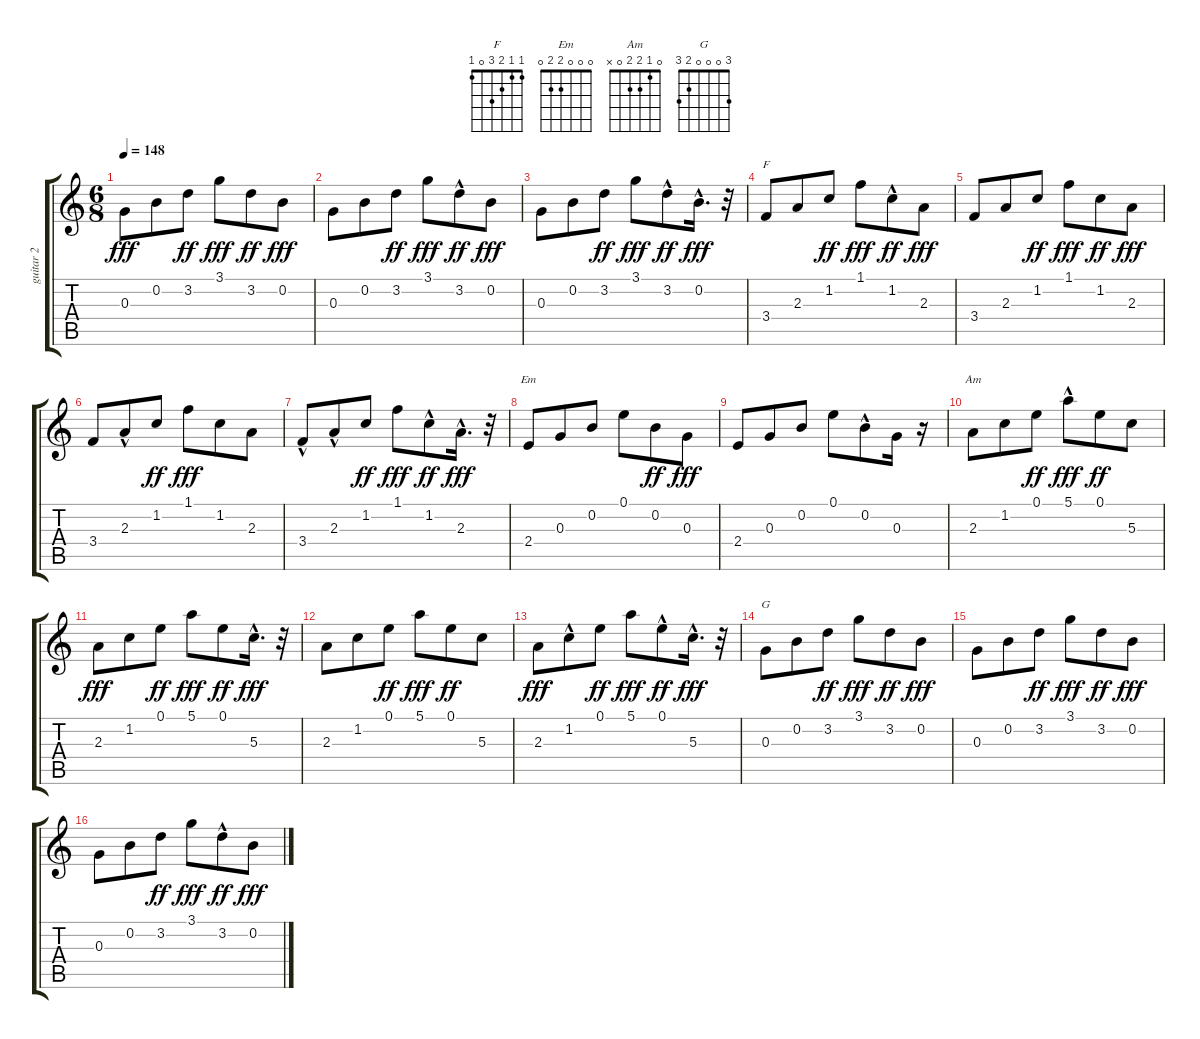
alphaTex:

\track ("guitar 2" "guitar 2") {instrument acousticguitarsteel}
\staff {score tabs}
\tuning (E4 B3 G3 D3 A2 E2) {hide}
\chord ("F" 1 1 2 3 0 1)
\chord ("Em" 0 0 0 2 2 0)
\chord ("Am" 0 1 2 2 0 x)
\chord ("G" 3 0 0 0 2 3)
\ts (6 8)
\tempo 148
\clef g2
\ks c
0.3.8{dy fff} 0.2.8 3.2.8{dy ff} 3.1.8{dy fff} 3.2.8{dy ff} 0.2.8{dy fff} |
0.3.8 0.2.8 3.2.8{dy ff} 3.1.8{dy fff} 3.2{hac}.8{dy ff} 0.2.8{dy fff} |
0.3.8 0.2.8 3.2.8{dy ff} 3.1.8{dy fff} 3.2{hac}.8{dy ff} 0.2{hac}.16{d dy fff} r.32 |
3.4.8{ch "F"} 2.3.8 1.2.8{dy ff} 1.1.8{dy fff} 1.2{hac}.8{dy ff} 2.3.8{dy fff} |
3.4.8 2.3.8 1.2.8{dy ff} 1.1.8{dy fff} 1.2.8{dy ff} 2.3.8{dy fff} |
3.4.8 2.3{hac}.8 1.2.8{dy ff} 1.1.8{dy fff} 1.2.8 2.3.8 |
3.4{hac}.8 2.3{hac}.8 1.2.8{dy ff} 1.1.8{dy fff} 1.2{hac}.8{dy ff} 2.3{hac}.16{d dy fff} r.32 |
2.4.8{ch "Em"} 0.3.8 0.2.8 0.1.8 0.2.8{dy ff} 0.3.8{dy fff} |
2.4.8 0.3.8 0.2.8 0.1.8 0.2{hac}.8 0.3.16 r.16 |
2.3.8{ch "Am"} 1.2.8 0.1.8{dy ff} 5.1{hac}.8{dy fff} 0.1.8{dy ff} 5.3.8 |
2.3.8{dy fff} 1.2.8 0.1.8{dy ff} 5.1.8{dy fff} 0.1.8{dy ff} 5.3{hac}.16{d dy fff} r.32 |
2.3.8 1.2.8 0.1.8{dy ff} 5.1.8{dy fff} 0.1.8{dy ff} 5.3.8 |
2.3.8{dy fff} 1.2{hac}.8 0.1.8{dy ff} 5.1.8{dy fff} 0.1{hac}.8{dy ff} 5.3{hac}.16{d dy fff} r.32 |
0.3.8{ch "G"} 0.2.8 3.2.8{dy ff} 3.1.8{dy fff} 3.2.8{dy ff} 0.2.8{dy fff} |
0.3.8 0.2.8 3.2.8{dy ff} 3.1.8{dy fff} 3.2.8{dy ff} 0.2.8{dy fff} |
0.3.8 0.2.8 3.2.8{dy ff} 3.1.8{dy fff} 3.2{hac}.8{dy ff} 0.2.8{dy fff}
